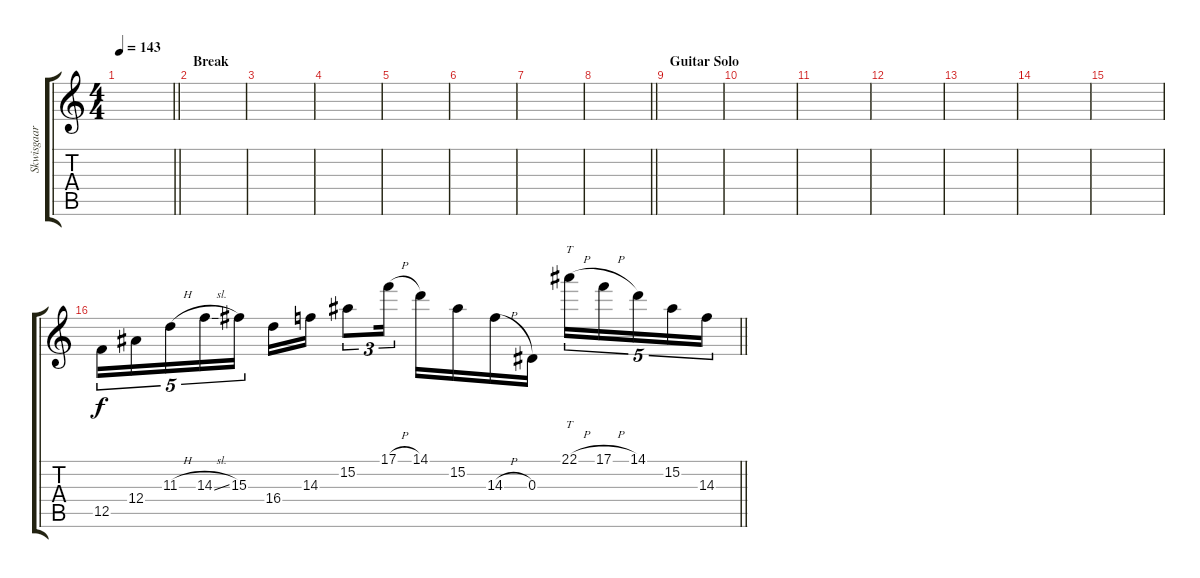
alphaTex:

\track ("Skwisgaar Skwigelf (Fill Guitar 1)" "Skwisgaar ") {instrument distortionguitar}
\staff {score tabs}
\tuning (C4 G3 Eb3 Bb2 F2 C2) {hide}
\ts (4 4)
\tempo 143
\clef g2
\barLineRight lightlight
\ks c
|
\section ("" "Break")
|
|
|
|
|
|
\barLineRight lightlight
|
\section ("" "Guitar Solo")
|
|
|
|
|
|
|
\barLineRight lightlight
12.5.16{tu (5 4)} 12.4.16{tu (5 4)} 11.3{h}.16{tu (5 4)} 14.3{sl}.16{tu (5 4)} 15.3.16{tu (5 4)} 16.4.16 14.3.16 15.2.8{tu (3 2)} 17.1{h}.16{tu (3 2)} 14.1.16 15.2.16 14.3{h}.16 0.3.16 22.1{h}.16{tt tu (5 4)} 17.1{h}.16{tu (5 4)} 14.1.16{tu (5 4)} 15.2.16{tu (5 4)} 14.3.16{tu (5 4)}
